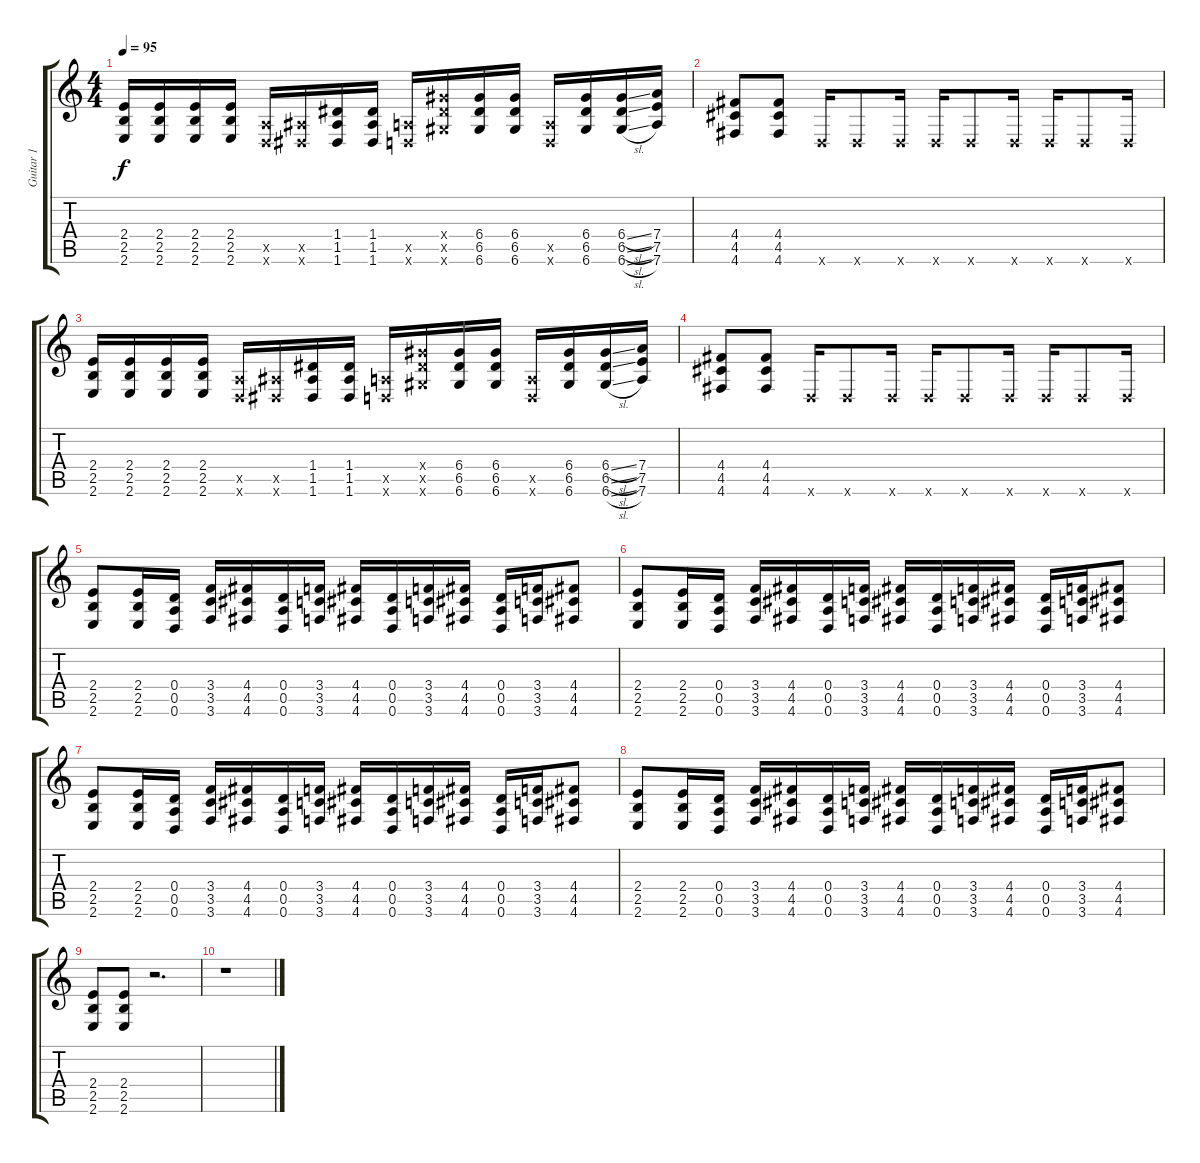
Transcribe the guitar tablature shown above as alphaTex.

\track ("Guitar 1" "Guitar 1") {instrument distortionguitar}
\staff {score tabs}
\tuning (E4 B3 G3 D3 A2 D2) {hide}
\ts (4 4)
\tempo 95
\clef g2
\ks c
(2.4 2.5 2.6).16{dy f balance 0 instrument distortionguitar} (2.4 2.5 2.6).16 (2.4 2.5 2.6).16 (2.4 2.5 2.6).16 (0.5{x} 0.6{x}).16 (1.5{x} 1.6{x}).16 (1.4 1.5 1.6).16 (1.4 1.5 1.6).16 (0.5{x} 0.6{x}).16 (6.4{x} 6.5{x} 6.6{x}).16 (6.4 6.5 6.6).16 (6.4 6.5 6.6).16 (0.5{x} 0.6{x}).16 (6.4 6.5 6.6).16 (6.4{sl} 6.5{sl} 6.6{sl}).16 (7.4 7.5 7.6).16 |
(4.4 4.5 4.6).8 (4.4 4.5 4.6).8 0.6{x}.16 0.6{x}.8 0.6{x}.16 0.6{x}.16 0.6{x}.8 0.6{x}.16 0.6{x}.16 0.6{x}.8 0.6{x}.16 |
(2.4 2.5 2.6).16{balance 0 instrument distortionguitar} (2.4 2.5 2.6).16 (2.4 2.5 2.6).16 (2.4 2.5 2.6).16 (0.5{x} 0.6{x}).16 (1.5{x} 1.6{x}).16 (1.4 1.5 1.6).16 (1.4 1.5 1.6).16 (0.5{x} 0.6{x}).16 (6.4{x} 6.5{x} 6.6{x}).16 (6.4 6.5 6.6).16 (6.4 6.5 6.6).16 (0.5{x} 0.6{x}).16 (6.4 6.5 6.6).16 (6.4{sl} 6.5{sl} 6.6{sl}).16 (7.4 7.5 7.6).16 |
(4.4 4.5 4.6).8 (4.4 4.5 4.6).8 0.6{x}.16 0.6{x}.8 0.6{x}.16 0.6{x}.16 0.6{x}.8 0.6{x}.16 0.6{x}.16 0.6{x}.8 0.6{x}.16 |
(2.4 2.5 2.6).8 (2.4 2.5 2.6).16 (0.4 0.5 0.6).16 (3.4 3.5 3.6).16 (4.4 4.5 4.6).16 (0.4 0.5 0.6).16 (3.4 3.5 3.6).16 (4.4 4.5 4.6).16 (0.4 0.5 0.6).16 (3.4 3.5 3.6).16 (4.4 4.5 4.6).16 (0.4 0.5 0.6).16 (3.4 3.5 3.6).16 (4.4 4.5 4.6).8 |
(2.4 2.5 2.6).8 (2.4 2.5 2.6).16 (0.4 0.5 0.6).16 (3.4 3.5 3.6).16 (4.4 4.5 4.6).16 (0.4 0.5 0.6).16 (3.4 3.5 3.6).16 (4.4 4.5 4.6).16 (0.4 0.5 0.6).16 (3.4 3.5 3.6).16 (4.4 4.5 4.6).16 (0.4 0.5 0.6).16 (3.4 3.5 3.6).16 (4.4 4.5 4.6).8 |
(2.4 2.5 2.6).8 (2.4 2.5 2.6).16 (0.4 0.5 0.6).16 (3.4 3.5 3.6).16 (4.4 4.5 4.6).16 (0.4 0.5 0.6).16 (3.4 3.5 3.6).16 (4.4 4.5 4.6).16 (0.4 0.5 0.6).16 (3.4 3.5 3.6).16 (4.4 4.5 4.6).16 (0.4 0.5 0.6).16 (3.4 3.5 3.6).16 (4.4 4.5 4.6).8 |
(2.4 2.5 2.6).8 (2.4 2.5 2.6).16 (0.4 0.5 0.6).16 (3.4 3.5 3.6).16 (4.4 4.5 4.6).16 (0.4 0.5 0.6).16 (3.4 3.5 3.6).16 (4.4 4.5 4.6).16 (0.4 0.5 0.6).16 (3.4 3.5 3.6).16 (4.4 4.5 4.6).16 (0.4 0.5 0.6).16 (3.4 3.5 3.6).16 (4.4 4.5 4.6).8 |
(2.4 2.5 2.6).8 (2.4 2.5 2.6).8 r.2{d} |
r.1
